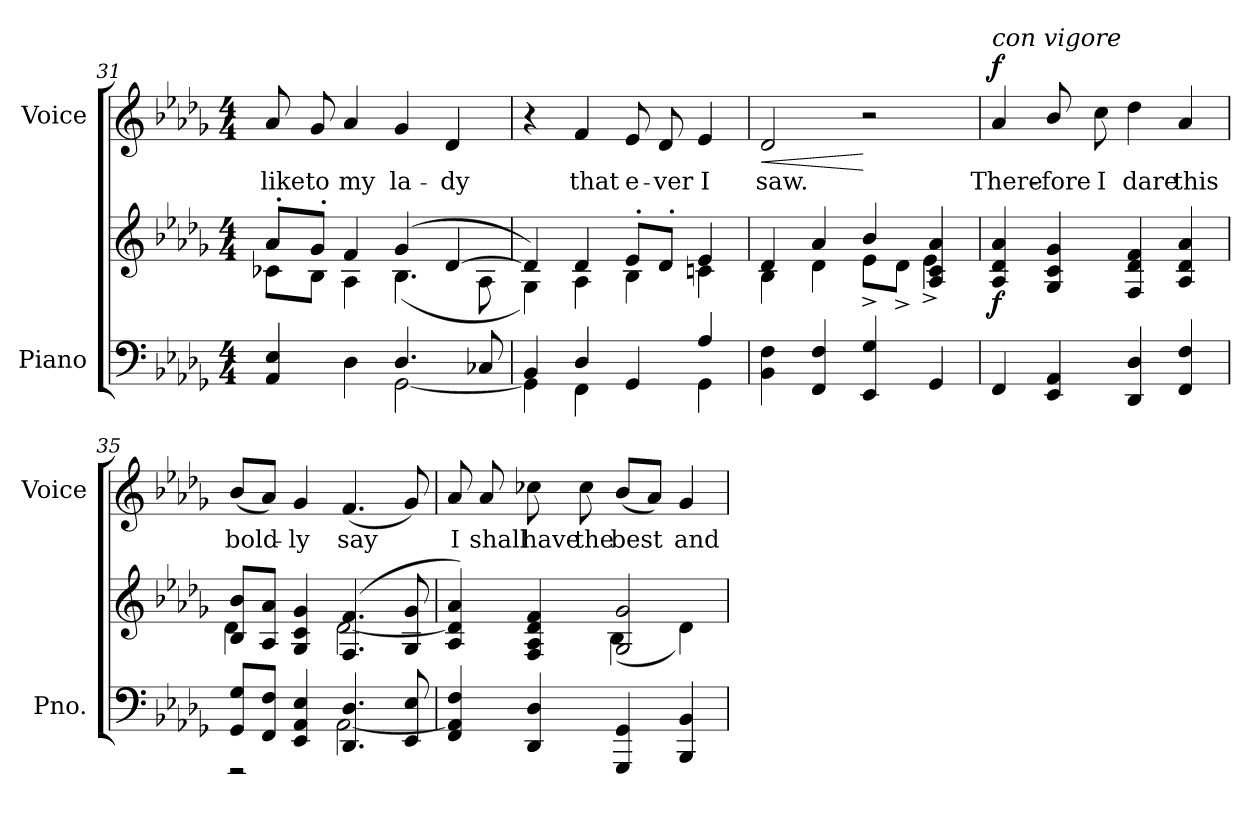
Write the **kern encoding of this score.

**kern	**kern	**dynam	**kern	**text	**dynam
*part2	*part2	*part2	*part1	*part1	*part1
*staff3	*staff2	*staff2/3	*staff1	*staff1	*staff1
*I"Piano	*	*	*I"Voice	*	*
*I'Pno.	*	*	*I'Voice	*	*
*clefF4	*clefG2	*	*clefG2	*	*
*k[b-e-a-d-g-]	*k[b-e-a-d-g-]	*	*k[b-e-a-d-g-]	*	*
*D-:	*D-:	*	*D-:	*	*
*M4/4	*M4/4	*	*M4/4	*	*
=31	=31	=31	=31	=31	=31
*^	*^	*	*	*	*
!	!	!	!	!	!	!LO:LY:b:color=#000000	!
4AA-i/ 4E-i	2ryy	8a-'i/L	8c-Xi\L	.	8a-i/	like	.
!	!	!	!	!	!	!LO:LY:b:color=#000000	!
.	.	8g-'i/J	8B-i\J	.	8g-i/	to	.
!	!	!	!	!	!	!LO:LY:b:color=#000000	!
4D-i\	.	4fi/	4A-i\	.	4a-i/	my	.
!	!	!	!	!	!	!LO:LY:b:color=#000000	!
4.D-i/	[<2GG-i\	(4g-i/	(4.B-i\	.	4g-i/	la-	.
!	!	!	!	!	!	!LO:LY:b:color=#000000	!
.	.	[>4d-i/	.	.	4d-i/	-dy	.
8C-Xi/	.	.	8A-i\	.	.	.	.
=32	=32	=32	=32	=32	=32	=32	=32
4BB-i/	4GG-i\]	4d-i/])	4G-i\)	.	4r	.	.
!	!	!	!	!	!	!LO:LY:b:color=#000000	!
4D-i/	4FFi\	4d-i/	4A-i\	.	4fi/	that	.
!	!	!	!	!	!	!LO:LY:b:color=#000000	!
4ryy	4GG-i/	8e-'i/L	4B-i\	.	8e-i/	e-	.
!	!	!	!	!	!	!LO:LY:b:color=#000000	!
.	.	8d-'i/J	.	.	8d-i/	-ver	.
!	!	!	!	!	!	!LO:LY:b:color=#000000	!
4A-i/	4GG-i\	4e-i/	4cni\	.	4e-i/	I	.
*v	*v	*	*	*	*	*	*
=33	=33	=33	=33	=33	=33	=33
*^	*	*	*	*	*	*
!	!	!	!	!	!	!LO:LY:b:color=#000000	!LO:HP:b
*v	*v	*	*	*	*	*	*
4BB-i\ 4Fi	4d-i/	4B-i\	.	2d-i/	saw.	<
4FFi/ 4Fi	4a-i/	4d-i\	.	.	.	.
4EE-i/ 4G-i	4b-i/	8e-^i\L	.	2r	.	[
.	.	8d-^i\J	.	.	.	.
4GG-i/	4A-i/ 4ci 4a-i	4e-^i\	.	.	.	.
*	*v	*v	*	*	*	*
!!LO:LB:g=z
=34	=34	=34	=34	=34	=34
*	*^	*	*	*	*
!	!	!	!	!LO:TX:a:i:t=con vigore	!	!
!	!LO:TX:b:i:t=con vigore	!	!	!	!	!
!	!	!	!	!	!LO:LY:b:color=#000000	!
*	*v	*v	*	*	*	*
4FFi/	4A-i/ 4d-i 4a-i	f	4a-i/	There-	f
!	!	!	!	!LO:LY:b:color=#000000	!
4EE-i/ 4AA-i	4G-i/ 4ci 4g-i	.	8b-i/	-fore	.
!	!	!	!	!LO:LY:b:color=#000000	!
.	.	.	8cci\	I	.
!	!	!	!	!LO:LY:b:color=#000000	!
4DD-i/ 4D-i	4Fi/ 4d-i 4fi	.	4dd-i\	dare	.
!	!	!	!	!LO:LY:b:color=#000000	!
4FFi/ 4Fi	4A-i/ 4d-i 4a-i	.	4a-i/	this	.
=35	=35	=35	=35	=35	=35
*^	*^	*	*	*	*
!	!	!	!	!	!	!LO:LY:b:color=#000000	!
8GG-i/ 8G-iL	2r	8B-i/ 8b-iL	4d-i\	.	(8b-i/L	bold-	.
8FFi/ 8FiJ	.	8A-i/ 8a-iJ	.	.	8a-i/J)	.	.
!	!	!	!	!	!	!LO:LY:b:color=#000000	!
4EE-i/ 4AA-i 4E-i	.	4G-i/ 4ci 4g-i	4ryy	.	4g-i/	-ly	.
!	!	!	!	!	!	!LO:LY:b:color=#000000	!
4.DD-i/ 4.D-i	[<2AA-i\	(4.Fi/ 4.fi	[<2d-i\	.	(4.fi/	say	.
8EE-i/ 8E-i	.	8G-i/ 8g-i	.	.	8g-i/)	.	.
=36	=36	=36	=36	=36	=36	=36	=36
!	!	!	!	!	!	!LO:LY:b:color=#000000	!
4FFi/ 4AA-i] 4Fi	1ryy	4A-i/ 4d-i] 4a-i)	2ryy	.	8a-i/	I	.
!	!	!	!	!	!	!LO:LY:b:color=#000000	!
.	.	.	.	.	8a-i/	shall	.
!	!	!	!	!	!	!LO:LY:b:color=#000000	!
4DD-i/ 4D-i	.	4Fi/ 4A-i 4d-i 4fi	.	.	8cc-Xi\	have	.
!	!	!	!	!	!	!LO:LY:b:color=#000000	!
.	.	.	.	.	8cc-i\	the	.
!	!	!	!	!	!	!LO:LY:b:color=#000000	!
4GGG-i/ 4GG-i	.	2G-i/ 2g-i	(4B-i\	.	(8b-i/L	best	.
.	.	.	.	.	8a-i/J)	.	.
!	!	!	!	!	!	!LO:LY:b:color=#000000	!
4BBB-i/ 4BB-i	.	.	4d-i\)	.	4g-i/	and	.
*v	*v	*	*	*	*	*	*
*	*v	*v	*	*	*	*
=	=	=	=	=	=
*-	*-	*-	*-	*-	*-
